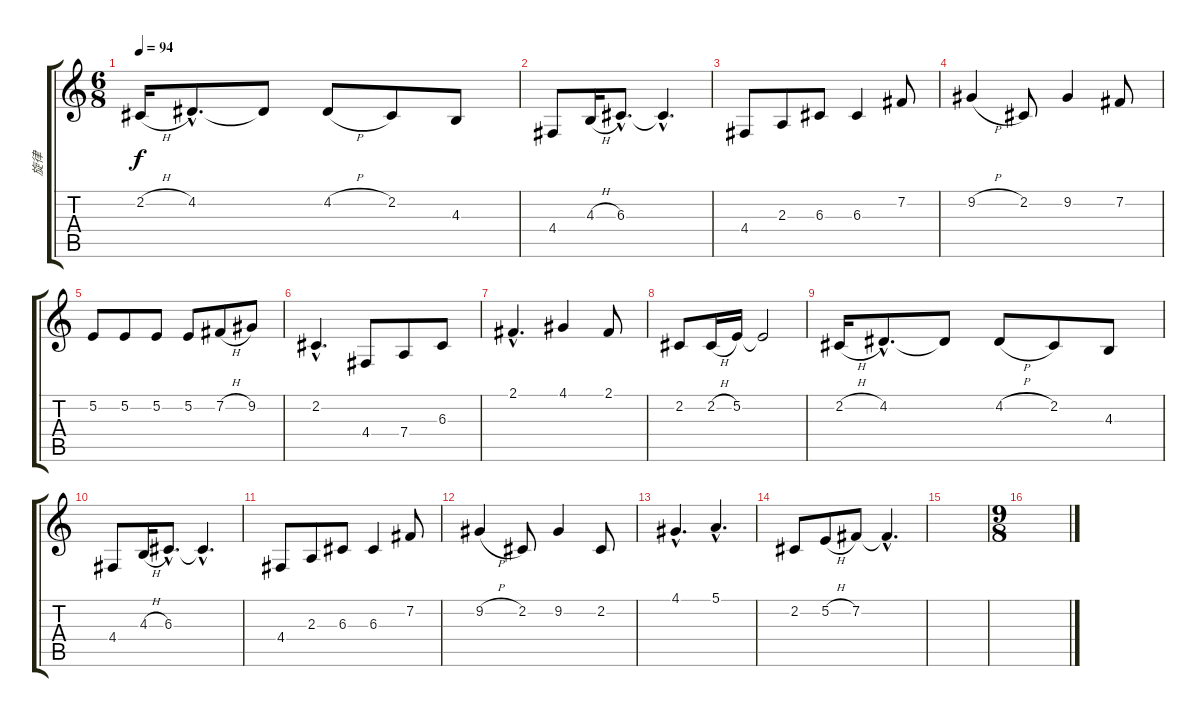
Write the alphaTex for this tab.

\track ("旋律" "旋律") {instrument sopranosax}
\staff {score tabs}
\tuning (E4 B3 G3 D3 A2 E2) {hide}
\ts (6 8)
\tempo 94
\clef g2
\ks c
2.2{h}.16{dy f} 4.2{hac}.8{d} 4.2{t}.8 4.2{h}.8 2.2.8 4.3.8 |
4.4.8 4.3{h}.16 6.3{hac}.8{d} 6.3{hac t}.4{d} |
4.4.8 2.3.8 6.3.8 6.3.4 7.2.8 |
9.2{h}.4 2.2.8 9.2.4 7.2.8 |
5.2.8 5.2.8 5.2.8 5.2.8 7.2{h}.8 9.2.8 |
2.2{hac}.4{d} 4.4.8 7.4.8 6.3.8 |
2.1{hac}.4{d} 4.1.4 2.1.8 |
2.2.8 2.2{h}.16 5.2.16 5.2{t}.2 |
2.2{h}.16 4.2{hac}.8{d} 4.2{t}.8 4.2{h}.8 2.2.8 4.3.8 |
4.4.8 4.3{h}.16 6.3{hac}.8{d} 6.3{hac t}.4{d} |
4.4.8 2.3.8 6.3.8 6.3.4 7.2.8 |
9.2{h}.4 2.2.8 9.2.4 2.2.8 |
4.1{hac}.4{d} 5.1{hac}.4{d} |
2.2.8 5.2{h}.8 7.2.8 7.2{hac t}.4{d} |
|
\ts (9 8)
